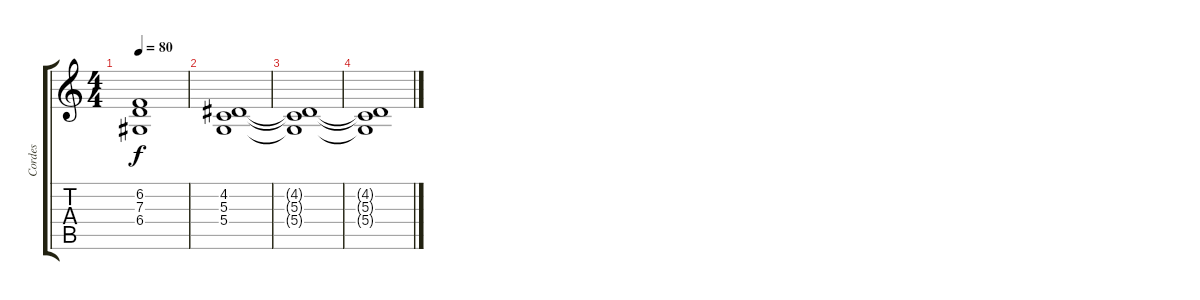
\track ("Cordes" "Cordes") {instrument stringensemble2}
\staff {score tabs}
\tuning (E4 B3 G3 D3 A2 E2) {hide}
\ts (4 4)
\tempo 80
\clef g2
\ks c
(6.2 7.3 6.4).1{dy f} |
(4.2 5.3 5.4).1 |
(4.2{t} 5.3{t} 5.4{t}).1{volume 0} |
(4.2{t} 5.3{t} 5.4{t}).1
